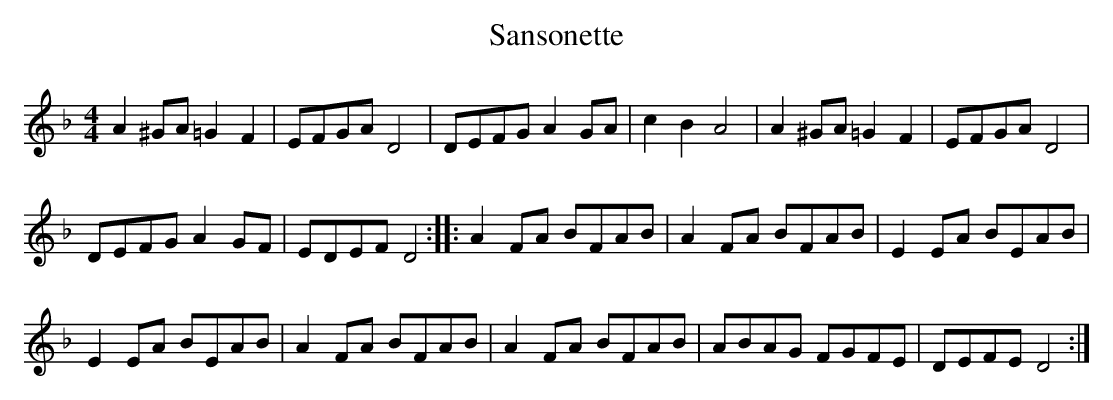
X:1
T:Sansonette
M:4/4
L:1/8
K:Dm
A2^GA=G2F2 | EFGA D4 | DEFG A2GA | c2B2 A4 | A2^GA=G2F2 | EFGA D4 |
DEFG A2GF | EDEF D4 :: A2FA BFAB | A2FA BFAB | E2EA BEAB |
E2EA BEAB | A2FA BFAB | A2FA BFAB | ABAG FGFE | DEFE D4 :|
